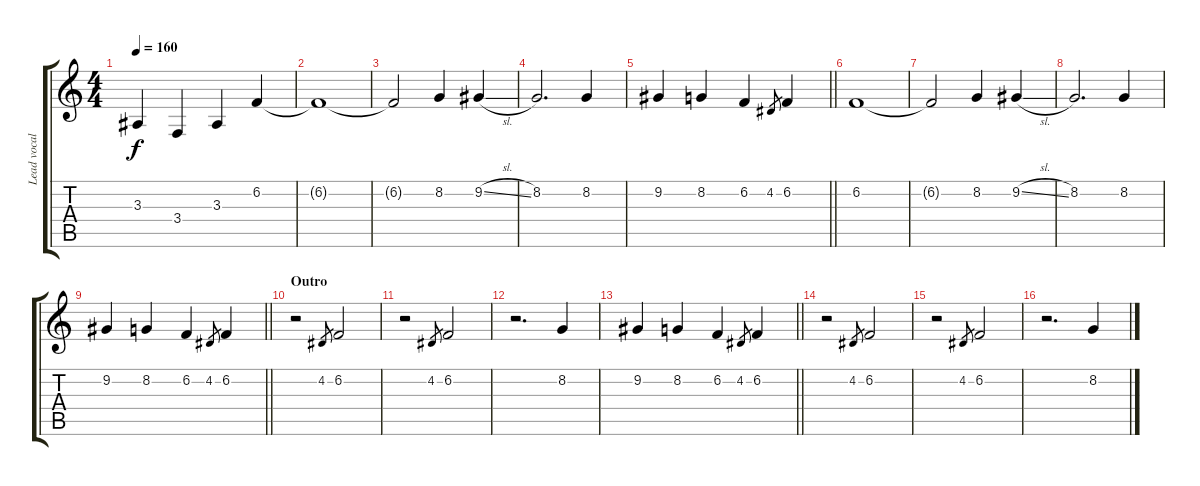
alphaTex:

\track ("Lead vocal" "Lead vocal") {instrument cello}
\staff {score tabs}
\tuning (E4 B3 G3 D3 A2 E2) {hide}
\ts (4 4)
\tempo 160
\clef g2
\ks c
3.3{t}.4{dy f} 3.4.4 3.3.4 6.2.4 |
6.2{t}.1 |
6.2{t}.2 8.2.4 9.2{sl}.4 |
8.2.2{d} 8.2.4 |
\barLineRight lightlight
9.2.4 8.2.4 6.2.4 4.2.8{gr} 6.2.4 |
6.2.1 |
6.2{t}.2 8.2.4 9.2{sl}.4 |
8.2.2{d} 8.2.4 |
\barLineRight lightlight
9.2.4 8.2.4 6.2.4 4.2.8{gr} 6.2.4 |
\section ("" "Outro")
r.2 4.2.8{gr} 6.2.2 |
r.2 4.2.8{gr} 6.2.2 |
r.2{d} 8.2.4 |
\barLineRight lightlight
9.2.4 8.2.4 6.2.4 4.2.8{gr} 6.2.4 |
r.2 4.2.8{gr} 6.2.2 |
r.2 4.2.8{gr} 6.2.2 |
r.2{d} 8.2.4
